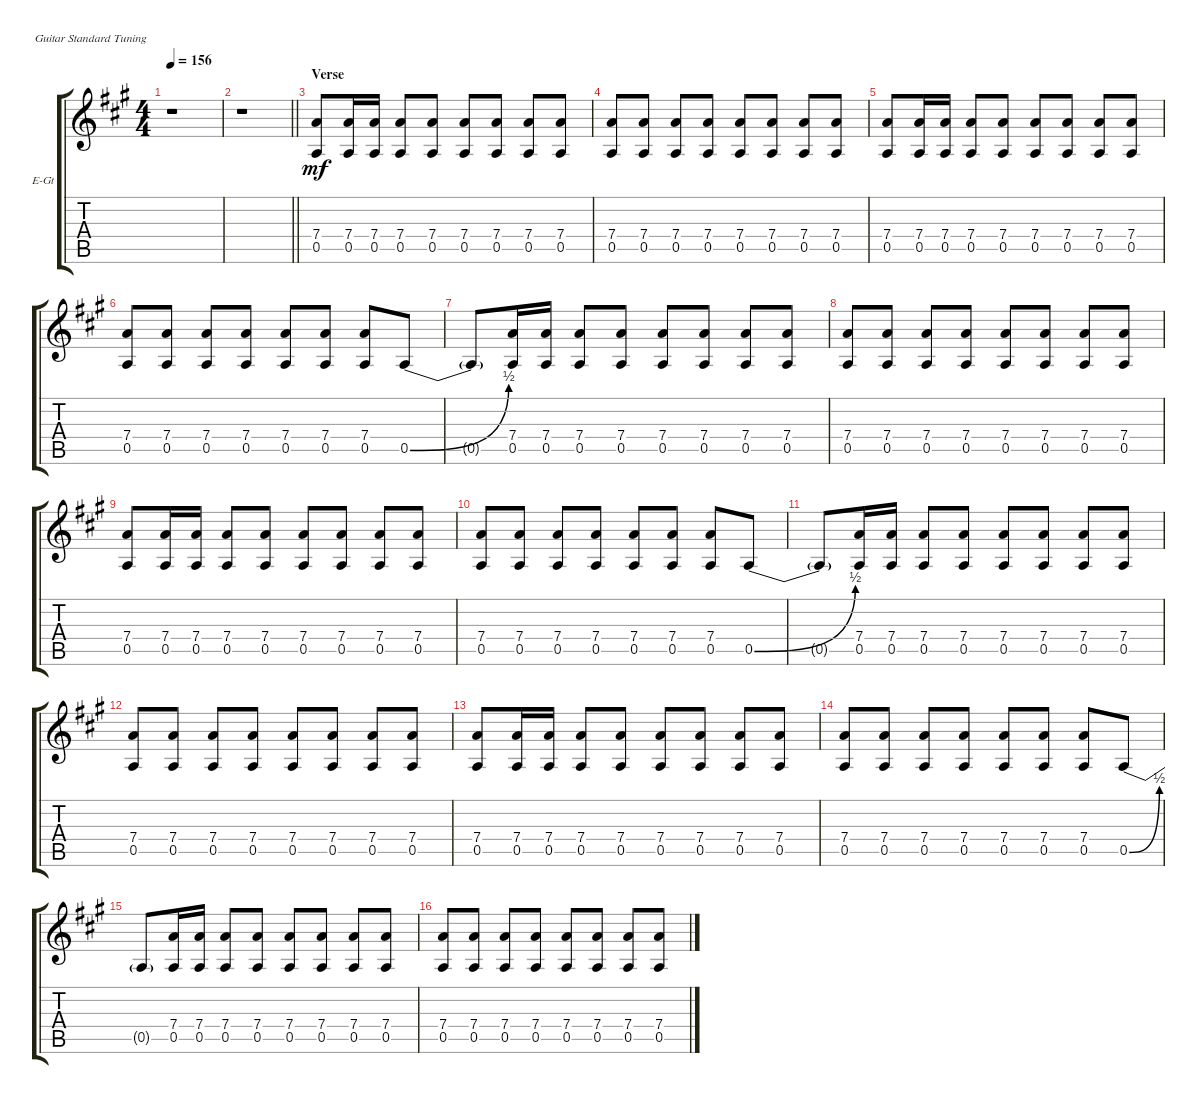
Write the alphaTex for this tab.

\defaultSystemsLayout 4
\bracketExtendMode groupsimilarinstruments
\firstSystemTrackNameOrientation horizontal
\otherSystemsTrackNameOrientation horizontal
\track ("Guitar 4" "E-Gt") {instrument distortionguitar}
\staff {score tabs}
\tuning (E4 B3 G3 D3 A2 E2)
\ts (4 4)
\tempo 156
\clef g2
\ks a
r.1{dy mf} |
\barLineRight lightlight
r.1 |
\section ("" "Verse")
(0.5 7.4).8 (0.5 7.4).16 (0.5 7.4).16 (0.5 7.4).8 (0.5 7.4).8 (0.5 7.4).8 (0.5 7.4).8 (0.5 7.4).8 (0.5 7.4).8 |
(0.5 7.4).8 (0.5 7.4).8 (0.5 7.4).8 (0.5 7.4).8 (0.5 7.4).8 (0.5 7.4).8 (0.5 7.4).8 (0.5 7.4).8 |
(0.5 7.4).8 (0.5 7.4).16 (0.5 7.4).16 (0.5 7.4).8 (0.5 7.4).8 (0.5 7.4).8 (0.5 7.4).8 (0.5 7.4).8 (0.5 7.4).8 |
(0.5 7.4).8 (0.5 7.4).8 (0.5 7.4).8 (0.5 7.4).8 (0.5 7.4).8 (0.5 7.4).8 (0.5 7.4).8 0.5{be (bend 0 0 15 2)}.8 |
0.5{t}.8 (0.5 7.4).16 (0.5 7.4).16 (0.5 7.4).8 (0.5 7.4).8 (0.5 7.4).8 (0.5 7.4).8 (0.5 7.4).8 (0.5 7.4).8 |
(0.5 7.4).8 (0.5 7.4).8 (0.5 7.4).8 (0.5 7.4).8 (0.5 7.4).8 (0.5 7.4).8 (0.5 7.4).8 (0.5 7.4).8 |
(0.5 7.4).8 (0.5 7.4).16 (0.5 7.4).16 (0.5 7.4).8 (0.5 7.4).8 (0.5 7.4).8 (0.5 7.4).8 (0.5 7.4).8 (0.5 7.4).8 |
(0.5 7.4).8 (0.5 7.4).8 (0.5 7.4).8 (0.5 7.4).8 (0.5 7.4).8 (0.5 7.4).8 (0.5 7.4).8 0.5{be (bend 0 0 15 2)}.8 |
0.5{t}.8 (0.5 7.4).16 (0.5 7.4).16 (0.5 7.4).8 (0.5 7.4).8 (0.5 7.4).8 (0.5 7.4).8 (0.5 7.4).8 (0.5 7.4).8 |
(0.5 7.4).8 (0.5 7.4).8 (0.5 7.4).8 (0.5 7.4).8 (0.5 7.4).8 (0.5 7.4).8 (0.5 7.4).8 (0.5 7.4).8 |
(0.5 7.4).8 (0.5 7.4).16 (0.5 7.4).16 (0.5 7.4).8 (0.5 7.4).8 (0.5 7.4).8 (0.5 7.4).8 (0.5 7.4).8 (0.5 7.4).8 |
(0.5 7.4).8 (0.5 7.4).8 (0.5 7.4).8 (0.5 7.4).8 (0.5 7.4).8 (0.5 7.4).8 (0.5 7.4).8 0.5{be (bend 0 0 15 2)}.8 |
0.5{t}.8 (0.5 7.4).16 (0.5 7.4).16 (0.5 7.4).8 (0.5 7.4).8 (0.5 7.4).8 (0.5 7.4).8 (0.5 7.4).8 (0.5 7.4).8 |
(0.5 7.4).8 (0.5 7.4).8 (0.5 7.4).8 (0.5 7.4).8 (0.5 7.4).8 (0.5 7.4).8 (0.5 7.4).8 (0.5 7.4).8
